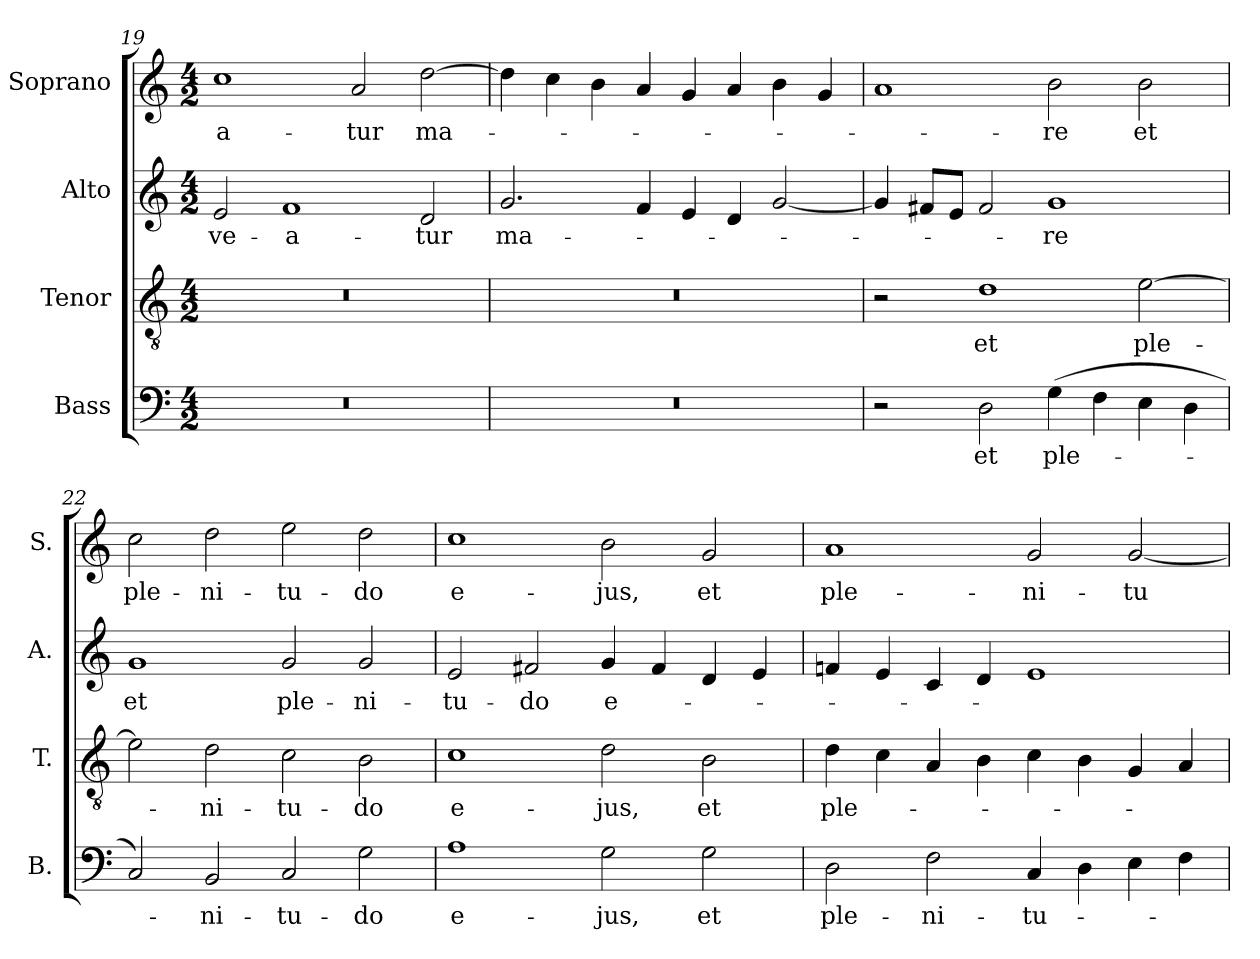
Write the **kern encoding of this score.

**kern	**text	**kern	**text	**kern	**text	**kern	**text
*part4	*part4	*part3	*part3	*part2	*part2	*part1	*part1
*staff4	*staff4	*staff3	*staff3	*staff2	*staff2	*staff1	*staff1
*I"Bass	*	*I"Tenor	*	*I"Alto	*	*I"Soprano	*
*I'B.	*	*I'T.	*	*I'A.	*	*I'S.	*
*clefF4	*	*clefGv2	*	*clefG2	*	*clefG2	*
*	*	*ITrd7c12	*	*	*	*	*
*k[]	*	*k[]	*	*k[]	*	*k[]	*
*C:	*	*C:	*	*C:	*	*C:	*
*M4/2	*	*M4/2	*	*M4/2	*	*M4/2	*
=19	=19	=19	=19	=19	=19	=19	=19
!LO:N:vis=1	!	!LO:N:vis=1	!	!	!	!	!
!	!	!	!	!	!LO:LY:b:color=#000000	!	!
!	!	!	!	!	!	!	!LO:LY:b:color=#000000
0r	.	0r	.	2ei/	-ve-	1cci	-a-
!	!	!	!	!	!LO:LY:b:color=#000000	!	!
.	.	.	.	1fi	-a-	.	.
!	!	!	!	!	!	!	!LO:LY:b:color=#000000
.	.	.	.	.	.	2ai/	-tur
!	!	!	!	!	!LO:LY:b:color=#000000	!	!
!	!	!	!	!	!	!	!LO:LY:b:color=#000000
.	.	.	.	2di/	-tur	[2ddi\	ma-
=20	=20	=20	=20	=20	=20	=20	=20
!LO:N:vis=1	!	!LO:N:vis=1	!	!	!	!	!
!	!	!	!	!	!LO:LY:b:color=#000000	!	!
0r	.	0r	.	2.gi/	ma-	4ddi\]	.
.	.	.	.	.	.	4cci\	.
.	.	.	.	.	.	4bi\	.
.	.	.	.	4fi/	.	4ai/	.
.	.	.	.	4ei/	.	4gi/	.
.	.	.	.	4di/	.	4ai/	.
.	.	.	.	[2gi/	.	4bi\	.
.	.	.	.	.	.	4gi/	.
!!LO:PB:g=z
=21	=21	=21	=21	=21	=21	=21	=21
2r	.	2r	.	4gi/]	.	1ai	.
.	.	.	.	8f#Xi/L	.	.	.
.	.	.	.	8ei/J	.	.	.
!	!LO:LY:b:color=#000000	!	!	!	!	!	!
!	!	!	!LO:LY:b:color=#000000	!	!	!	!
2Di\	et	1Di	et	2f#i/	.	.	.
!	!LO:LY:b:color=#000000	!	!	!	!	!	!
!	!	!	!	!	!LO:LY:b:color=#000000	!	!
!	!	!	!	!	!	!	!LO:LY:b:color=#000000
(4Gi\	ple-	.	.	1gi	-re	2bi\	-re
4Fi\	.	.	.	.	.	.	.
!	!	!	!LO:LY:b:color=#000000	!	!	!	!
!	!	!	!	!	!	!	!LO:LY:b:color=#000000
4Ei\	.	[2Ei\	ple-	.	.	2bi\	et
4Di\	.	.	.	.	.	.	.
=22	=22	=22	=22	=22	=22	=22	=22
!	!	!	!	!	!LO:LY:b:color=#000000	!	!
!	!	!	!	!	!	!	!LO:LY:b:color=#000000
2Ci/)	.	2Ei\]	.	1gi	et	2cci\	ple-
!	!LO:LY:b:color=#000000	!	!	!	!	!	!
!	!	!	!LO:LY:b:color=#000000	!	!	!	!
!	!	!	!	!	!	!	!LO:LY:b:color=#000000
2BBi/	-ni-	2Di\	-ni-	.	.	2ddi\	-ni-
!	!LO:LY:b:color=#000000	!	!	!	!	!	!
!	!	!	!LO:LY:b:color=#000000	!	!	!	!
!	!	!	!	!	!LO:LY:b:color=#000000	!	!
!	!	!	!	!	!	!	!LO:LY:b:color=#000000
2Ci/	-tu-	2Ci\	-tu-	2gi/	ple-	2eei\	-tu-
!	!LO:LY:b:color=#000000	!	!	!	!	!	!
!	!	!	!LO:LY:b:color=#000000	!	!	!	!
!	!	!	!	!	!LO:LY:b:color=#000000	!	!
!	!	!	!	!	!	!	!LO:LY:b:color=#000000
2Gi\	-do	2BBi\	-do	2gi/	-ni-	2ddi\	-do
=23	=23	=23	=23	=23	=23	=23	=23
!	!LO:LY:b:color=#000000	!	!	!	!	!	!
!	!	!	!LO:LY:b:color=#000000	!	!	!	!
!	!	!	!	!	!LO:LY:b:color=#000000	!	!
!	!	!	!	!	!	!	!LO:LY:b:color=#000000
1Ai	e-	1Ci	e-	2ei/	-tu-	1cci	e-
!	!	!	!	!	!LO:LY:b:color=#000000	!	!
.	.	.	.	2f#Xi/	-do	.	.
!	!LO:LY:b:color=#000000	!	!	!	!	!	!
!	!	!	!LO:LY:b:color=#000000	!	!	!	!
!	!	!	!	!	!LO:LY:b:color=#000000	!	!
!	!	!	!	!	!	!	!LO:LY:b:color=#000000
2Gi\	-jus,	2Di\	-jus,	4gi/	e-	2bi\	-jus,
.	.	.	.	4f#i/	.	.	.
!	!LO:LY:b:color=#000000	!	!	!	!	!	!
!	!	!	!LO:LY:b:color=#000000	!	!	!	!
!	!	!	!	!	!	!	!LO:LY:b:color=#000000
2Gi\	et	2BBi\	et	4di/	.	2gi/	et
.	.	.	.	4ei/	.	.	.
=24	=24	=24	=24	=24	=24	=24	=24
!	!LO:LY:b:color=#000000	!	!	!	!	!	!
!	!	!	!LO:LY:b:color=#000000	!	!	!	!
!	!	!	!	!	!	!	!LO:LY:b:color=#000000
2Di\	ple-	4Di\	ple-	4fni/	.	1ai	ple-
.	.	4Ci\	.	4ei/	.	.	.
!	!LO:LY:b:color=#000000	!	!	!	!	!	!
2Fi\	-ni-	4AAi/	.	4ci/	.	.	.
.	.	4BBi\	.	4di/	.	.	.
!	!LO:LY:b:color=#000000	!	!	!	!	!	!
!	!	!	!	!	!	!	!LO:LY:b:color=#000000
4Ci/	-tu-	4Ci\	.	1ei	.	2gi/	-ni-
4Di\	.	4BBi\	.	.	.	.	.
!	!	!	!	!	!	!	!LO:LY:b:color=#000000
4Ei\	.	4GGi/	.	.	.	[2gi/	-tu-
4Fi\	.	4AAi/	.	.	.	.	.
=	=	=	=	=	=	=	=
*-	*-	*-	*-	*-	*-	*-	*-
